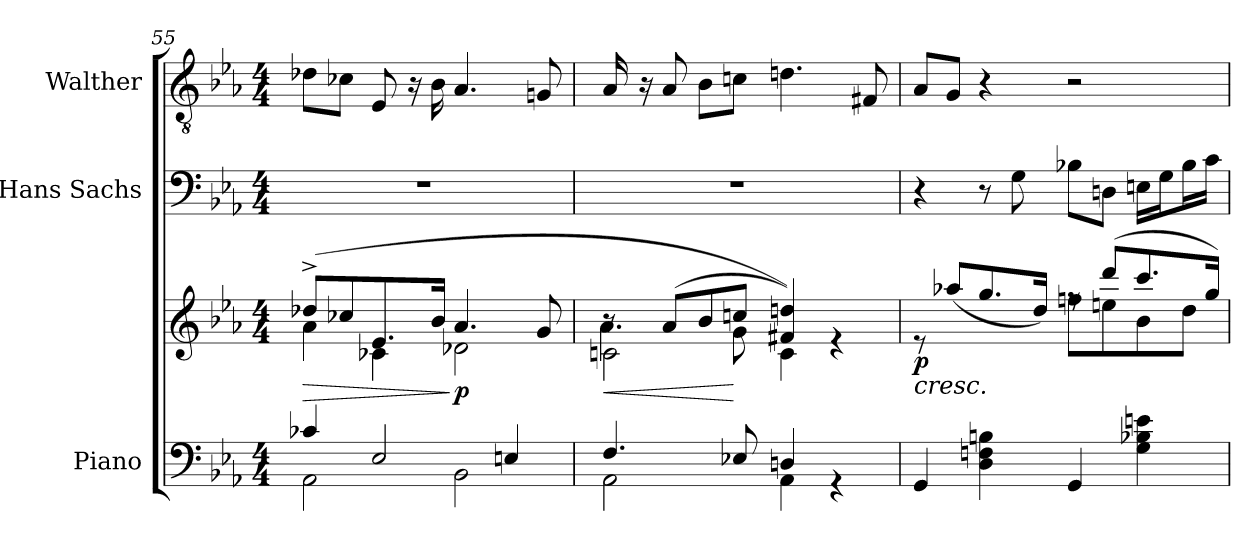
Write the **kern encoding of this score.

**kern	**kern	**dynam	**kern	**kern
*part3	*part3	*part3	*part2	*part1
*staff4	*staff3	*staff3/4	*staff2	*staff1
*I"Piano	*	*	*I"Hans Sachs	*I"Walther
*I'Pno.	*	*	*I'H. S.	*I'W.
*clefF4	*clefG2	*	*clefF4	*clefGv2
*k[b-e-a-]	*k[b-e-a-]	*	*k[b-e-a-]	*k[b-e-a-]
*M4/4	*M4/4	*	*M4/4	*M4/4
=55	=55	=55	=55	=55
*^	*	*	*	*
!	!	!	!LO:HP:b	!	!
*	*	*^	*	*	*
4c-X/	2AA-\	(>8dd-X^/L	4a-\	>	1r	8d-X\L
.	.	8cc-X/	.	.	.	8c-X\J
2E-/	.	8.e-/	4c-X\	.	.	8E-/
.	.	.	.	.	.	16r
.	.	16b-/Jk	.	.	.	16B-\
!	!	!	!	!LO:DY:n=1:b	!	!
.	2BB-\	4.a-/	2d-X\	] p	.	4.A-/
4En/	.	.	.	.	.	.
.	.	8g/	.	.	.	8Gn/
*	*	*v	*v	*	*	*
=56	=56	=56	=56	=56	=56
!	!	!	!LO:HP:b	!	!
*	*	*^	*	*	*
*	*	*	*^	*	*	*
4.F/	2AA-\	8r	2cn\	4.a-\	<	1r	16A-/
.	.	.	.	.	.	.	16r
.	.	(>8a-/L	.	.	.	.	8A-/
.	.	8b-/	.	.	.	.	8B-\L
8E-X/	.	8ccn/J	.	8g\	[	.	8cn\J
!	!	!	!	!	!LO:DY:b=2	!	!
!	!	!	!	!	!LO:DY:n=1:b	!	!
4Dn/	4AA-\	4f#X/ 4ddn/))	4c\	2ryy	sf sf	.	4.dn\
4rGG	4ryy	4re	4ryy	.	.	.	.
.	.	.	.	.	.	.	8F#X/
*v	*v	*	*	*	*	*	*
*	*	*v	*v	*	*	*
!!LO:LB:g=z
=57	=57	=57	=57	=57	=57
!	!LO:TX:b:i:t=cresc.	!	!	!	!
!	!	!	!LO:DY:b	!	!
4GG/	8re	2ryy	p	4r	8A-/L
.	(<8aa-X/L	.	.	.	8G/J
4D\ 4Fn\ 4Bn\	8.gg/	.	.	8r	4r
.	.	.	.	8G\	.
.	16dd/Jk)	.	.	.	.
4GG/	8rff	8ffn\L	.	8B-X\L	2r
.	(>8ddd/L	8een\	.	8Dn\J	.
4G\ 4B-X\ 4en\	8.ccc/	8b-\	.	16En\LL	.
.	.	.	.	16G\J	.
.	.	8dd\J	.	16B-\L	.
.	16gg/Jk)	.	.	16c\JJ	.
*	*v	*v	*	*	*
=	=	=	=	=
*-	*-	*-	*-	*-
